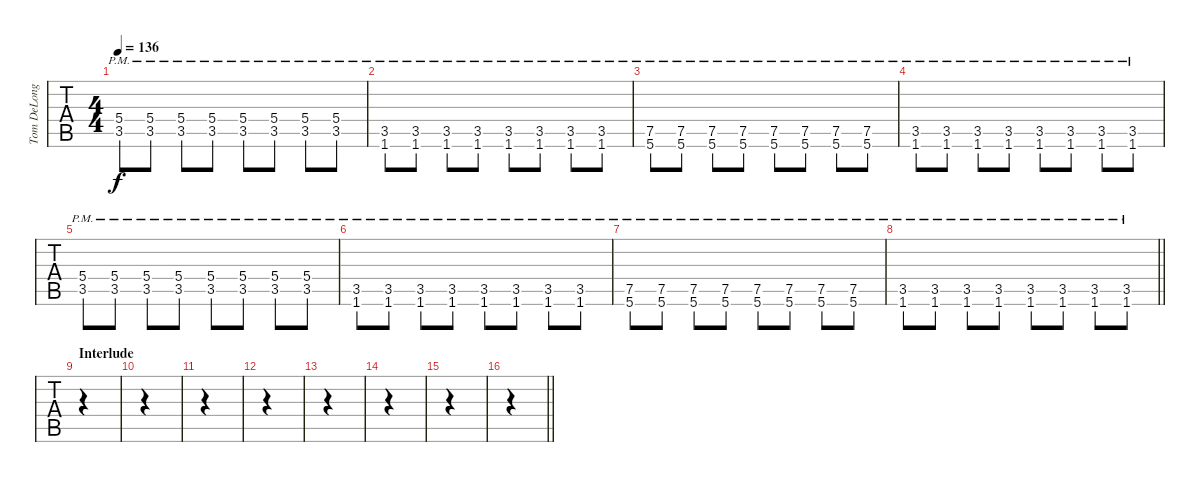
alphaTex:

\track ("Tom DeLonge - Guitar Two" "Tom DeLong") {instrument electricguitarclean}
\staff {tabs}
\tuning (E4 B3 G3 D3 A2 E2) {hide}
\ts (4 4)
\tempo 136
\clef g2
\ks c
(5.4{pm} 3.5{pm}).8{dy f} (5.4{pm} 3.5{pm}).8 (5.4{pm} 3.5{pm}).8 (5.4{pm} 3.5{pm}).8 (5.4{pm} 3.5{pm}).8 (5.4{pm} 3.5{pm}).8 (5.4{pm} 3.5{pm}).8 (5.4{pm} 3.5{pm}).8 |
(3.5{pm} 1.6{pm}).8 (3.5{pm} 1.6{pm}).8 (3.5{pm} 1.6{pm}).8 (3.5{pm} 1.6{pm}).8 (3.5{pm} 1.6{pm}).8 (3.5{pm} 1.6{pm}).8 (3.5{pm} 1.6{pm}).8 (3.5{pm} 1.6{pm}).8 |
(7.5{pm} 5.6{pm}).8 (7.5{pm} 5.6{pm}).8 (7.5{pm} 5.6{pm}).8 (7.5{pm} 5.6{pm}).8 (7.5{pm} 5.6{pm}).8 (7.5{pm} 5.6{pm}).8 (7.5{pm} 5.6{pm}).8 (7.5{pm} 5.6{pm}).8 |
(3.5{pm} 1.6{pm}).8 (3.5{pm} 1.6{pm}).8 (3.5{pm} 1.6{pm}).8 (3.5{pm} 1.6{pm}).8 (3.5{pm} 1.6{pm}).8 (3.5{pm} 1.6{pm}).8 (3.5{pm} 1.6{pm}).8 (3.5{pm} 1.6{pm}).8 |
(5.4{pm} 3.5{pm}).8 (5.4{pm} 3.5{pm}).8 (5.4{pm} 3.5{pm}).8 (5.4{pm} 3.5{pm}).8 (5.4{pm} 3.5{pm}).8 (5.4{pm} 3.5{pm}).8 (5.4{pm} 3.5{pm}).8 (5.4{pm} 3.5{pm}).8 |
(3.5{pm} 1.6{pm}).8 (3.5{pm} 1.6{pm}).8 (3.5{pm} 1.6{pm}).8 (3.5{pm} 1.6{pm}).8 (3.5{pm} 1.6{pm}).8 (3.5{pm} 1.6{pm}).8 (3.5{pm} 1.6{pm}).8 (3.5{pm} 1.6{pm}).8 |
(7.5{pm} 5.6{pm}).8 (7.5{pm} 5.6{pm}).8 (7.5{pm} 5.6{pm}).8 (7.5{pm} 5.6{pm}).8 (7.5{pm} 5.6{pm}).8 (7.5{pm} 5.6{pm}).8 (7.5{pm} 5.6{pm}).8 (7.5{pm} 5.6{pm}).8 |
\barLineRight lightlight
(3.5{pm} 1.6{pm}).8 (3.5{pm} 1.6{pm}).8 (3.5{pm} 1.6{pm}).8 (3.5{pm} 1.6{pm}).8 (3.5{pm} 1.6{pm}).8 (3.5{pm} 1.6{pm}).8 (3.5{pm} 1.6{pm}).8 (3.5{pm} 1.6{pm}).8 |
\section ("" "Interlude")
|
|
|
|
|
|
|
\barLineRight lightlight
